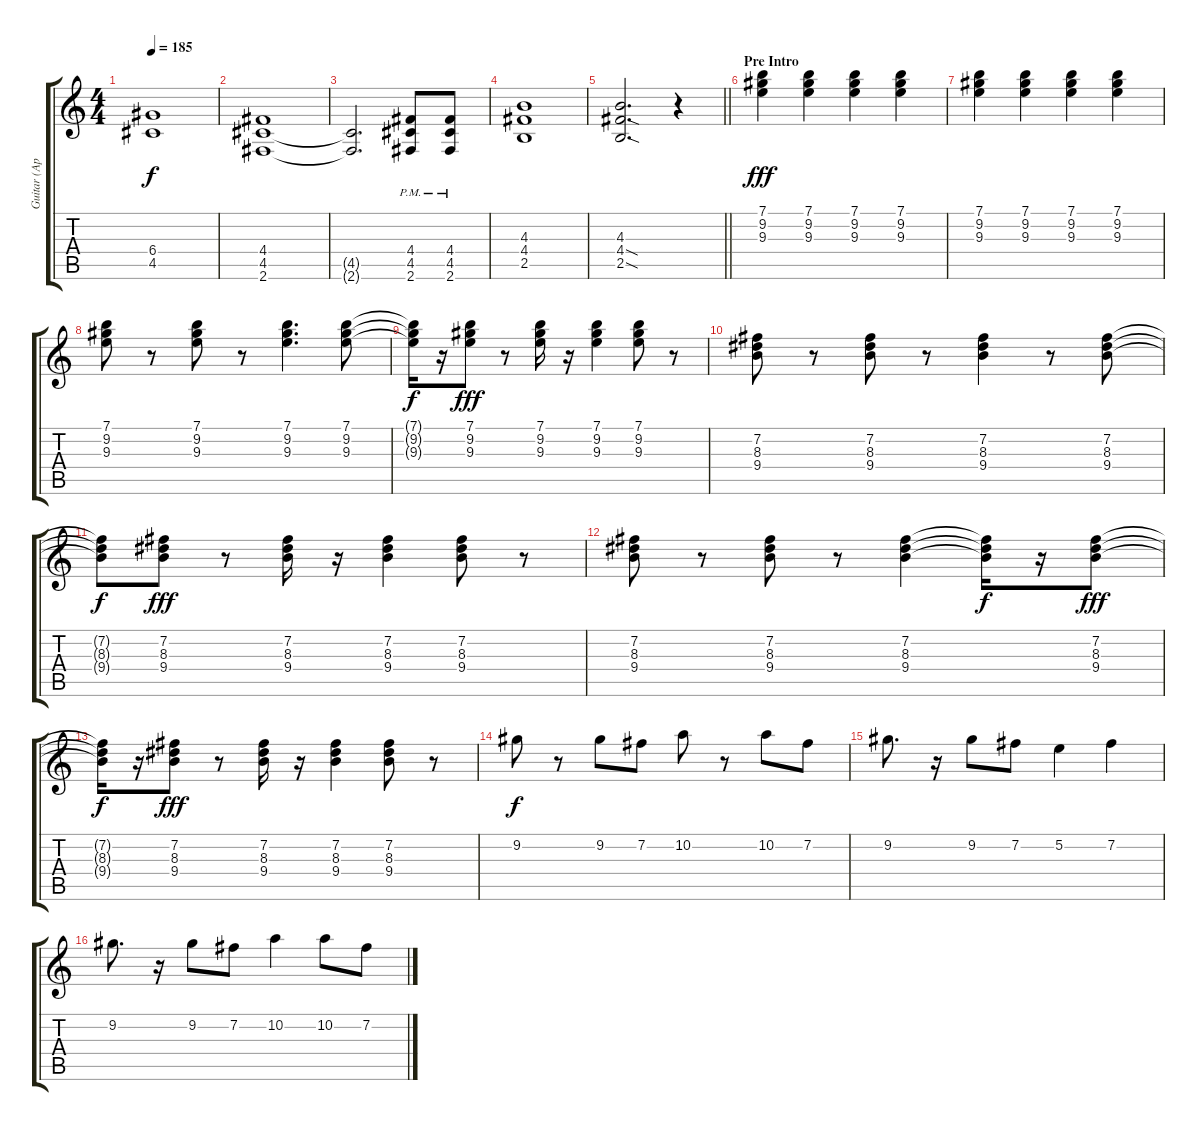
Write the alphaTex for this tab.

\track ("Guitar (Apoy) " "Guitar (Ap") {instrument electricguitarclean}
\staff {score tabs}
\tuning (E4 B3 G3 D3 A2 E2) {hide}
\ts (4 4)
\tempo 185
\clef g2
\ks c
(6.4{t} 4.5{t}).1{dy f} |
(4.4 4.5 2.6).1 |
(4.5{t} 2.6{t}).2{d} (4.4 4.5 2.6{pm}).8 (4.4 4.5 2.6{pm}).8 |
(4.3 4.4 2.5).1 |
\barLineRight lightlight
(4.3 4.4{sod} 2.5{sod}).2{d} r.4 |
\section ("" "Pre Intro")
(7.1 9.2 9.3).4{dy fff volume 10 instrument electricguitarclean} (7.1 9.2 9.3).4 (7.1 9.2 9.3).4 (7.1 9.2 9.3).4 |
(7.1 9.2 9.3).4 (7.1 9.2 9.3).4 (7.1 9.2 9.3).4 (7.1 9.2 9.3).4 |
(7.1 9.2 9.3).8 r.8 (7.1 9.2 9.3).8 r.8 (7.1 9.2 9.3).4{d} (7.1 9.2 9.3).8 |
(7.1{t} 9.2{t} 9.3{t}).16{dy f} r.16 (7.1 9.2 9.3).8{dy fff} r.8 (7.1 9.2 9.3).16 r.16 (7.1 9.2 9.3).4 (7.1 9.2 9.3).8 r.8 |
(7.2 8.3 9.4).8 r.8 (7.2 8.3 9.4).8 r.8 (7.2 8.3 9.4).4 r.8 (7.2 8.3 9.4).8 |
(7.2{t} 8.3{t} 9.4{t}).8{dy f} (7.2 8.3 9.4).8{dy fff} r.8 (7.2 8.3 9.4).16 r.16 (7.2 8.3 9.4).4 (7.2 8.3 9.4).8 r.8 |
(7.2 8.3 9.4).8 r.8 (7.2 8.3 9.4).8 r.8 (7.2 8.3 9.4).4 (7.2{t} 8.3{t} 9.4{t}).16{dy f} r.16 (7.2 8.3 9.4).8{dy fff} |
(7.2{t} 8.3{t} 9.4{t}).16{dy f} r.16 (7.2 8.3 9.4).8{dy fff} r.8 (7.2 8.3 9.4).16 r.16 (7.2 8.3 9.4).4 (7.2 8.3 9.4).8 r.8 |
9.2.8{dy f volume 13 balance 3 instrument distortionguitar} r.8 9.2.8 7.2.8 10.2.8 r.8 10.2.8 7.2.8 |
9.2.8{d} r.16 9.2.8 7.2.8 5.2.4 7.2.4 |
9.2.8{d} r.16 9.2.8 7.2.8 10.2.4 10.2.8 7.2.8
